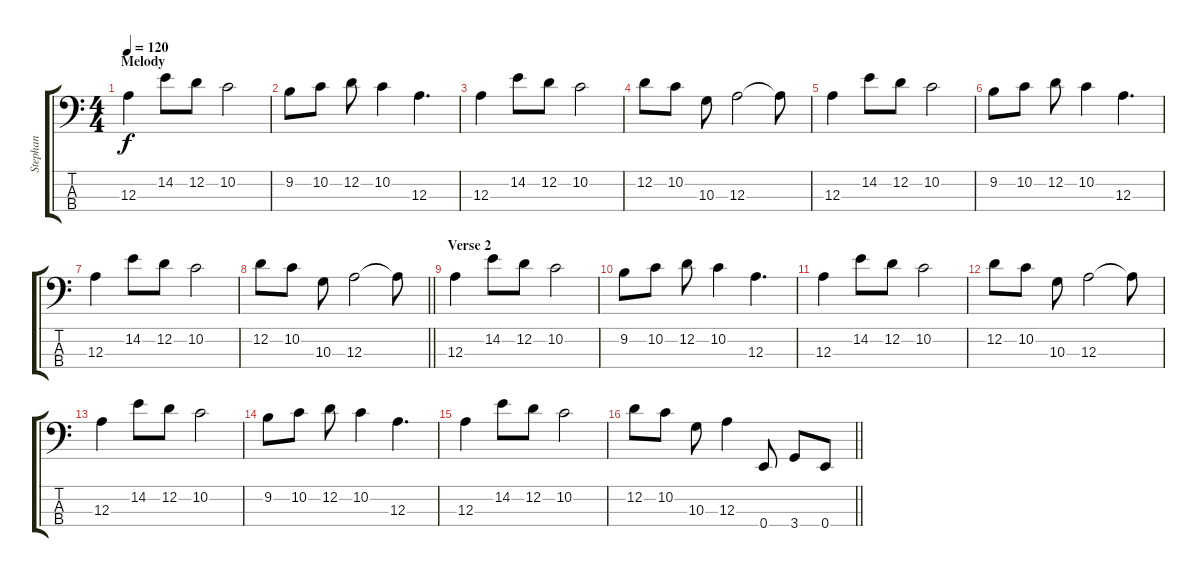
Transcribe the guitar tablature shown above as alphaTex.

\track ("Stephan" "Stephan") {instrument electricbasspick}
\staff {score tabs}
\tuning (G2 D2 A1 E1) {hide}
\ts (4 4)
\section ("" "Melody")
\tempo 120
\clef f4
\ks c
12.3.4{dy f} 14.2.8 12.2.8 10.2.2 |
9.2.8 10.2.8 12.2.8 10.2.4 12.3.4{d} |
12.3.4 14.2.8 12.2.8 10.2.2 |
12.2.8 10.2.8 10.3.8 12.3.2 12.3{t}.8 |
12.3.4 14.2.8 12.2.8 10.2.2 |
9.2.8 10.2.8 12.2.8 10.2.4 12.3.4{d} |
12.3.4 14.2.8 12.2.8 10.2.2 |
\barLineRight lightlight
12.2.8 10.2.8 10.3.8 12.3.2 12.3{t}.8 |
\section ("" "Verse 2")
12.3.4 14.2.8 12.2.8 10.2.2 |
9.2.8 10.2.8 12.2.8 10.2.4 12.3.4{d} |
12.3.4 14.2.8 12.2.8 10.2.2 |
12.2.8 10.2.8 10.3.8 12.3.2 12.3{t}.8 |
12.3.4 14.2.8 12.2.8 10.2.2 |
9.2.8 10.2.8 12.2.8 10.2.4 12.3.4{d} |
12.3.4 14.2.8 12.2.8 10.2.2 |
\barLineRight lightlight
12.2.8 10.2.8 10.3.8 12.3.4 0.4.8 3.4.8 0.4.8
